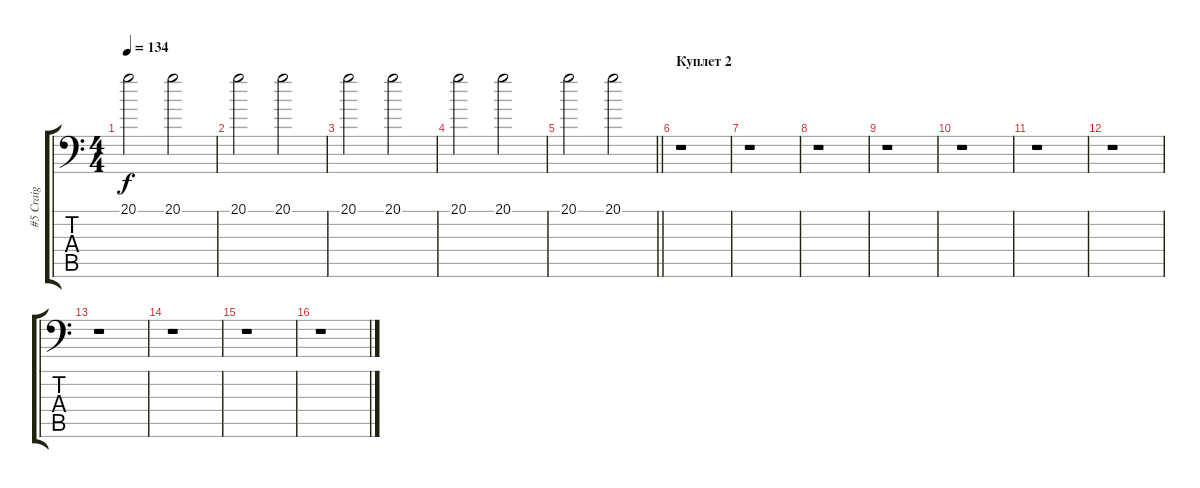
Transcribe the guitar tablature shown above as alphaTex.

\track ("#5 Craig" "#5 Craig") {instrument sitar}
\staff {score tabs}
\tuning (B3 Gb3 D3 A2 E2 A1) {hide}
\ts (4 4)
\tempo 134
\clef f4
\ks c
20.1.2{dy f} 20.1.2 |
20.1.2 20.1.2 |
20.1.2 20.1.2 |
20.1.2 20.1.2 |
\barLineRight lightlight
20.1.2 20.1.2 |
\section ("" "Куплет 2")
r.1 |
r.1 |
r.1 |
r.1 |
r.1 |
r.1 |
r.1 |
r.1 |
r.1 |
r.1 |
r.1
